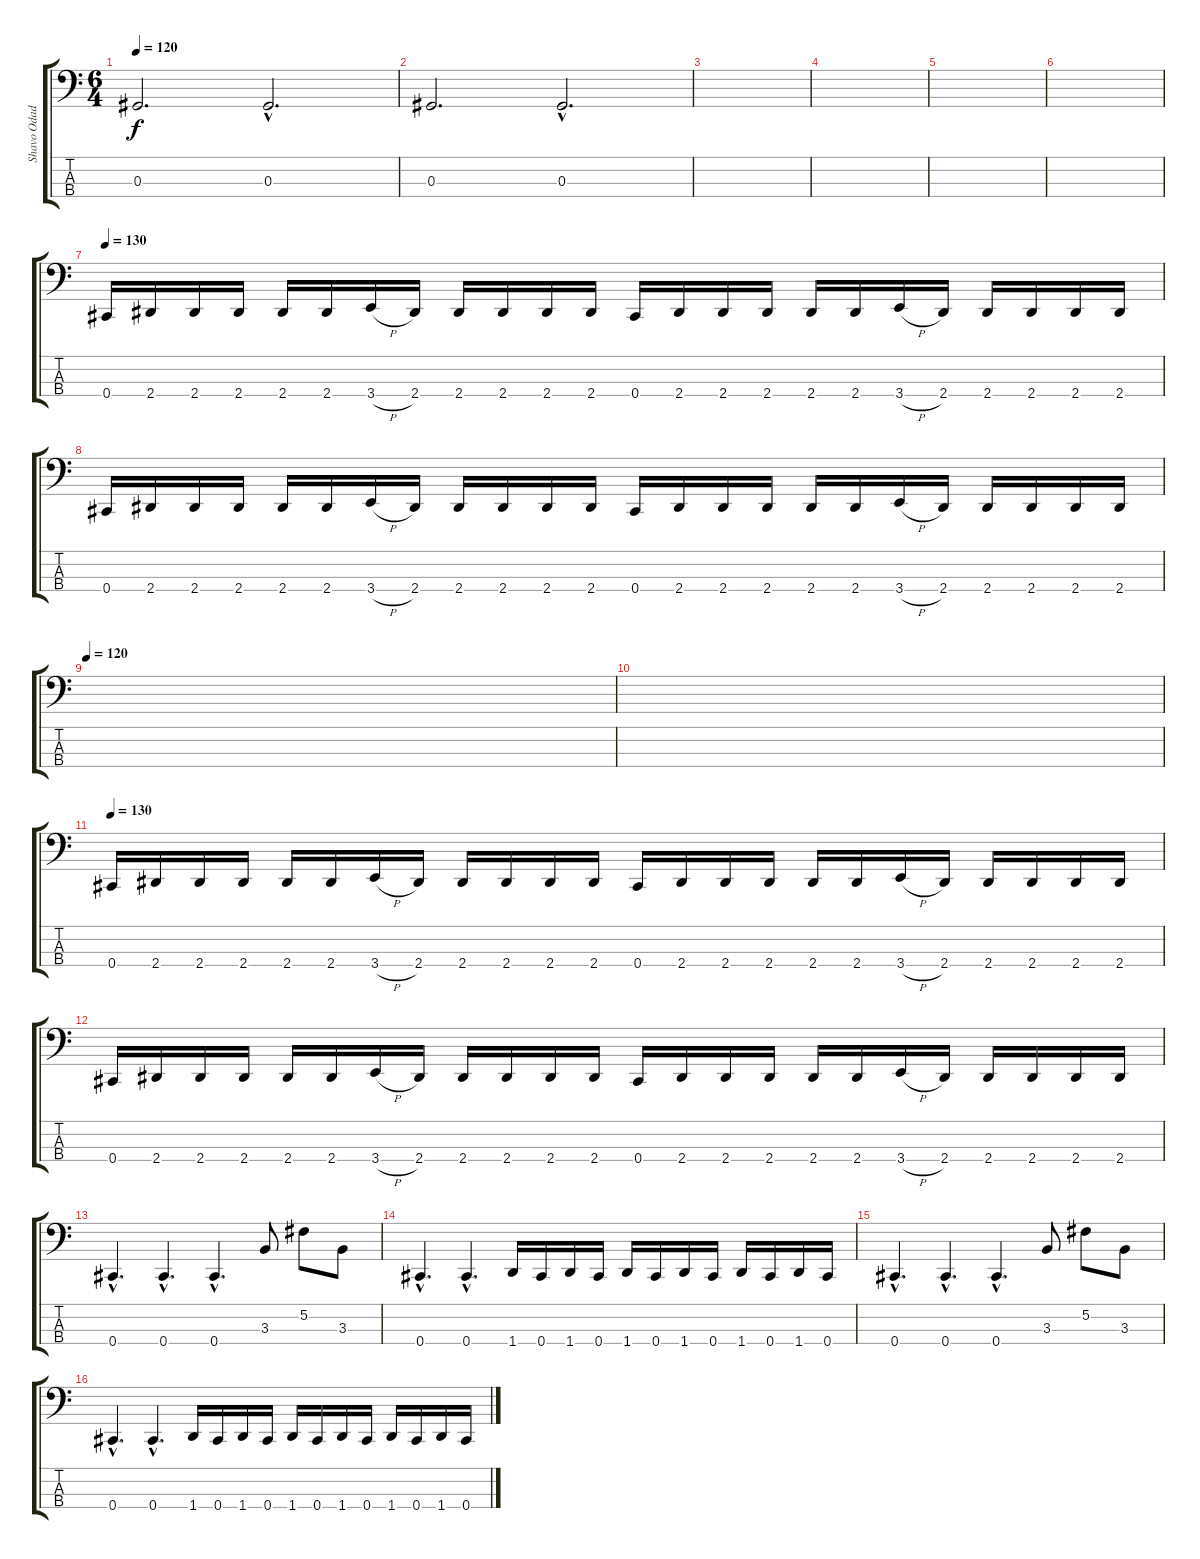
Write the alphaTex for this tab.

\track ("Shavo Odadjian" "Shavo Odad") {instrument electricbasspick}
\staff {score tabs}
\tuning (Gb2 Db2 Ab1 Db1) {hide}
\ts (6 4)
\tempo 120
\clef f4
\ks c
0.3.2{d dy f} 0.3{hac}.2{d} |
0.3.2{d} 0.3{hac}.2{d} |
|
|
|
|
\tempo 130
0.4.16 2.4.16 2.4.16 2.4.16 2.4.16 2.4.16 3.4{h}.16 2.4.16 2.4.16 2.4.16 2.4.16 2.4.16 0.4.16 2.4.16 2.4.16 2.4.16 2.4.16 2.4.16 3.4{h}.16 2.4.16 2.4.16 2.4.16 2.4.16 2.4.16 |
0.4.16 2.4.16 2.4.16 2.4.16 2.4.16 2.4.16 3.4{h}.16 2.4.16 2.4.16 2.4.16 2.4.16 2.4.16 0.4.16 2.4.16 2.4.16 2.4.16 2.4.16 2.4.16 3.4{h}.16 2.4.16 2.4.16 2.4.16 2.4.16 2.4.16 |
\tempo 120
|
|
\tempo 130
0.4.16 2.4.16 2.4.16 2.4.16 2.4.16 2.4.16 3.4{h}.16 2.4.16 2.4.16 2.4.16 2.4.16 2.4.16 0.4.16 2.4.16 2.4.16 2.4.16 2.4.16 2.4.16 3.4{h}.16 2.4.16 2.4.16 2.4.16 2.4.16 2.4.16 |
0.4.16 2.4.16 2.4.16 2.4.16 2.4.16 2.4.16 3.4{h}.16 2.4.16 2.4.16 2.4.16 2.4.16 2.4.16 0.4.16 2.4.16 2.4.16 2.4.16 2.4.16 2.4.16 3.4{h}.16 2.4.16 2.4.16 2.4.16 2.4.16 2.4.16 |
0.4{hac}.4{d} 0.4{hac}.4{d} 0.4{hac}.4{d} 3.3.8 5.2.8 3.3.8 |
0.4{hac}.4{d} 0.4{hac}.4{d} 1.4.16 0.4.16 1.4.16 0.4.16 1.4.16 0.4.16 1.4.16 0.4.16 1.4.16 0.4.16 1.4.16 0.4.16 |
0.4{hac}.4{d} 0.4{hac}.4{d} 0.4{hac}.4{d} 3.3.8 5.2.8 3.3.8 |
0.4{hac}.4{d} 0.4{hac}.4{d} 1.4.16 0.4.16 1.4.16 0.4.16 1.4.16 0.4.16 1.4.16 0.4.16 1.4.16 0.4.16 1.4.16 0.4.16
